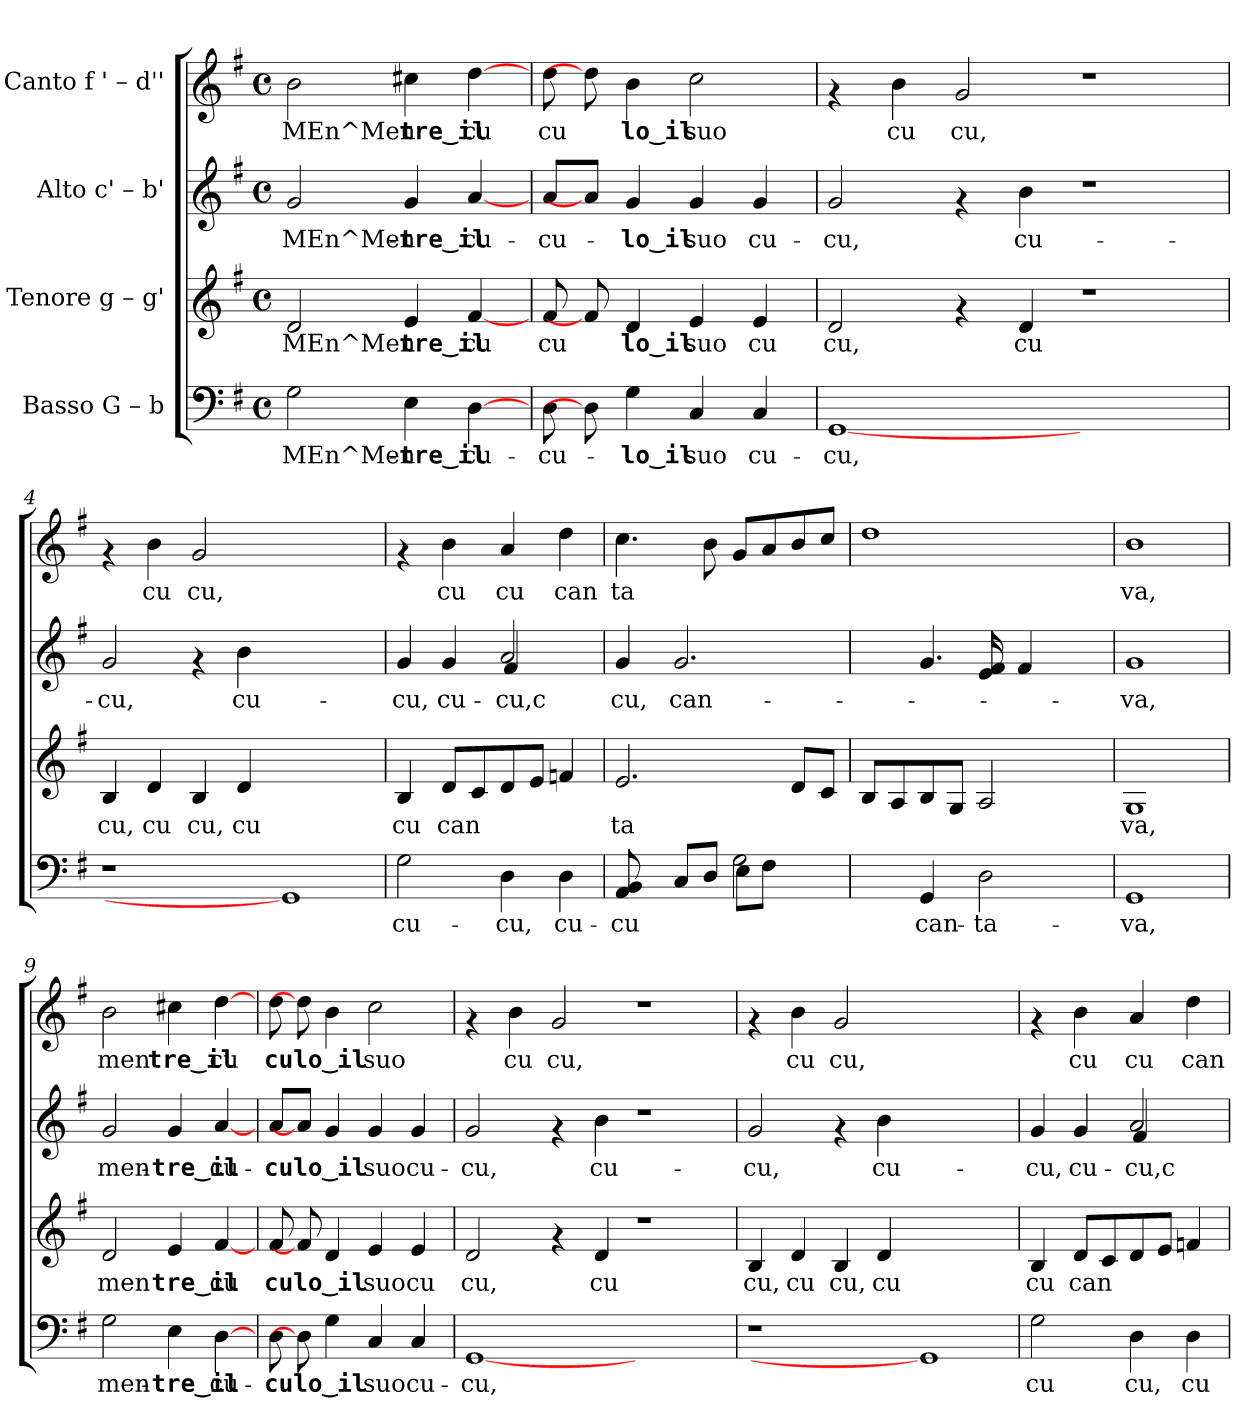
**kern	**text	**kern	**text	**kern	**text	**kern	**text
*part4	*part4	*part3	*part3	*part2	*part2	*part1	*part1
*staff4	*staff4	*staff3	*staff3	*staff2	*staff2	*staff1	*staff1
*I"Basso  G – b	*	*I"Tenore  g – g'	*	*I"Alto  c' – b'	*	*I"Canto  f ' – d''	*
!!LO:PB:g=z
*stria5	*	*stria5	*	*stria5	*	*stria5	*
*clefF4	*	*clefG2	*	*clefG2	*	*clefG2	*
*k[f#]	*	*k[f#]	*	*k[f#]	*	*k[f#]	*
*G:	*	*G:	*	*G:	*	*G:	*
*M4/4	*	*M4/4	*	*M4/4	*	*M4/4	*
*met(c)	*	*met(c)	*	*met(c)	*	*met(c)	*
=1	=1	=1	=1	=1	=1	=1	=1
!	!LO:LY:b:rj	!	!LO:LY:b:rj	!	!LO:LY:b:rj	!	!LO:LY:b:rj
2G\	MEn^Men-	2d/	MEn^Men	2g/	MEn^Men-	2b\	MEn^Men
!	!LO:LY:b:rj	!	!LO:LY:b:rj	!	!LO:LY:b:rj	!	!LO:LY:b:rj
4E\	-tre‿il	4e/	tre‿il	4g/	-tre‿il	4cc#X\	tre‿il
!	!LO:LY:b:rj	!	!LO:LY:b:rj	!	!LO:LY:b:rj	!	!LO:LY:b:rj
[4D\	cu-	[4f#/	cu	[4a/	cu-	[4dd\	cu
=2	=2	=2	=2	=2	=2	=2	=2
!	!LO:LY:b:rj	!	!LO:LY:b:rj	!	!LO:LY:b:rj	!	!LO:LY:b:rj
8D\	-cu-	8f#/	cu	8a/L	-cu-	8dd\	cu
8D\]	.	8f#/]	.	8a/J]	.	8dd\]	.
!	!LO:LY:b:rj	!	!LO:LY:b:rj	!	!LO:LY:b:rj	!	!LO:LY:b:rj
4G\	-lo‿il	4d/	lo‿il	4g/	-lo‿il	4b\	lo‿il
!	!LO:LY:b:rj	!	!LO:LY:b:rj	!	!LO:LY:b:rj	!	!LO:LY:b:rj
4C/	suo	4e/	suo	4g/	suo	2cc\	suo
!	!LO:LY:b:rj	!	!LO:LY:b:rj	!	!LO:LY:b:rj	!	!
4C/	cu-	4e/	cu	4g/	cu-	.	.
=3	=3	=3	=3	=3	=3	=3	=3
!	!LO:LY:b:rj	!	!LO:LY:b:rj	!	!LO:LY:b:rj	!	!
[1GG	-cu,	2d/	cu,	2g/	-cu,	4rf	.
!	!	!	!	!	!	!	!LO:LY:b:rj
.	.	.	.	.	.	4b\	cu
!	!	!	!	!	!	!	!LO:LY:b:rj
.	.	4rf	.	4rf	.	2g/	cu,
!	!	!	!LO:LY:b:rj	!	!LO:LY:b:rj	!	!
.	.	4d/	cu	4b\	cu-	.	.
1ryy	.	1r	.	1r	.	1r	.
=4	=4	=4	=4	=4	=4	=4	=4
!	!	!	!LO:LY:b:rj	!	!LO:LY:b:rj	!	!
1r	.	4B/	cu,	2g/	-cu,	4rf	.
!	!	!	!LO:LY:b:rj	!	!	!	!LO:LY:b:rj
.	.	4d/	cu	.	.	4b\	cu
!	!	!	!LO:LY:b:rj	!	!	!	!LO:LY:b:rj
.	.	4B/	cu,	4rf	.	2g/	cu,
!	!	!	!LO:LY:b:rj	!	!LO:LY:b:rj	!	!
.	.	4d/	cu	4b\	cu-	.	.
1GG]	.	1ryy	.	1ryy	.	1ryy	.
!!LO:LB:g=z
=5	=5	=5	=5	=5	=5	=5	=5
!	!LO:LY:b:rj	!	!LO:LY:b:rj	!	!LO:LY:b:rj	!	!
*	*	*	*	*^	*	*	*
2G\	cu-	4B/	cu	4g/	2ryy	-cu,	4rf	.
!	!	!	!LO:LY:b:rj	!	!	!LO:LY:b:rj	!	!LO:LY:b:rj
.	.	8d/L	can	4g/	.	cu-	4b\	cu
!	!	!	!LO:LY:b:rj	!	!	!	!	!
.	.	8c/	.	.	.	.	.	.
!	!LO:LY:b:rj	!	!LO:LY:b:rj	!	!	!LO:LY:b:rj	!	!LO:LY:b:rj
4D\	-cu,	8d/	.	2a/	4f#/	-cu,c	4a/	cu
!	!	!	!LO:LY:b:rj	!	!	!	!	!
.	.	8e/J	.	.	.	.	.	.
!	!LO:LY:b:rj	!	!LO:LY:b:rj	!	!	!	!	!LO:LY:b:rj
4D\	cu-	4fn/	.	.	4ryy	.	4dd\	can
=6	=6	=6	=6	=6	=6	=6	=6	=6
!	!LO:LY:b:rj	!	!LO:LY:b:rj	!	!	!LO:LY:b:rj	!	!LO:LY:b:rj
*^	*	*	*	*v	*v	*	*	*
8AA/ 8BB/	2ryy	-cu	2.e/	ta	4g/	cu,	4.cc\	ta
8ryy	.	.	.	.	.	.	.	.
!	!	!LO:LY:b:rj	!	!	!	!LO:LY:b:rj	!	!
8C/L	.	.	.	.	2.g/	can-	.	.
!	!	!LO:LY:b:rj	!	!	!	!	!	!LO:LY:b:rj
8D/J	.	.	.	.	.	.	8b\	.
!	!	!LO:LY:b:rj	!	!	!	!	!	!LO:LY:b:rj
2G\	8E\L	.	.	.	.	.	8g/L	.
!	!	!LO:LY:b:rj	!	!	!	!	!	!LO:LY:b:rj
.	8F#\J	.	.	.	.	.	8a/	.
!	!	!	!	!LO:LY:b:rj	!	!	!	!LO:LY:b:rj
.	4ryy	.	8d/L	.	.	.	8b/	.
!	!	!	!	!LO:LY:b:rj	!	!	!	!LO:LY:b:rj
.	.	.	8c/J	.	.	.	8cc/J	.
*v	*v	*	*	*	*	*	*	*
=7	=7	=7	=7	=7	=7	=7	=7
!	!	!	!LO:LY:b:rj	!	!	!	!LO:LY:b:rj
*	*	*	*	*^	*	*	*
4ryy	.	8B/L	.	4ryy	2ryy	.	1dd	.
!	!	!	!LO:LY:b:rj	!	!	!	!	!
.	.	8A/	.	.	.	.	.	.
!	!LO:LY:b:rj	!	!LO:LY:b:rj	!	!	!	!	!
4GG/	can-	8B/	.	4.g/	.	.	.	.
!	!	!	!LO:LY:b:rj	!	!	!	!	!
.	.	8G/J	.	.	.	.	.	.
!	!LO:LY:b:rj	!	!LO:LY:b:rj	!	!	!LO:LY:b:rj	!	!
2D\	-ta-	2A/	.	.	16f#/ 16e/	--	.	.
.	.	.	.	.	8ryy	.	.	.
.	.	.	.	4f#/	.	.	.	.
.	.	.	.	.	4ryy	.	.	.
.	.	.	.	8ryy	.	.	.	.
.	.	.	.	.	16ryy	.	.	.
=8	=8	=8	=8	=8	=8	=8	=8	=8
!	!LO:LY:b:rj	!	!LO:LY:b:rj	!	!	!LO:LY:b:rj	!	!LO:LY:b:rj
*	*	*	*	*v	*v	*	*	*
1GG	-va,	1G	va,	1g	-va,	1b	va,
=9	=9	=9	=9	=9	=9	=9	=9
!	!LO:LY:b:rj	!	!LO:LY:b:rj	!	!LO:LY:b:rj	!	!LO:LY:b:rj
2G\	men-	2d/	men	2g/	men-	2b\	men
!	!LO:LY:b:rj	!	!LO:LY:b:rj	!	!LO:LY:b:rj	!	!LO:LY:b:rj
4E\	-tre‿il	4e/	tre‿il	4g/	-tre‿il	4cc#X\	tre‿il
!	!LO:LY:b:rj	!	!LO:LY:b:rj	!	!LO:LY:b:rj	!	!LO:LY:b:rj
[4D\	cu-	[4f#/	cu	[4a/	cu-	[4dd\	cu
=10	=10	=10	=10	=10	=10	=10	=10
!	!LO:LY:b:rj	!	!LO:LY:b:rj	!	!LO:LY:b:rj	!	!LO:LY:b:rj
8D\	-culo‿il	8f#/	culo‿il	8a/L	-culo‿il	8dd\	culo‿il
8D\]	.	8f#/]	.	8a/J]	.	8dd\]	.
!	!LO:LY:b:rj	!	!LO:LY:b:rj	!	!LO:LY:b:rj	!	!LO:LY:b:rj
4G\	.	4d/	.	4g/	.	4b\	.
!	!LO:LY:b:rj	!	!LO:LY:b:rj	!	!LO:LY:b:rj	!	!LO:LY:b:rj
4C/	suo	4e/	suo	4g/	suo	2cc\	suo
!	!LO:LY:b:rj	!	!LO:LY:b:rj	!	!LO:LY:b:rj	!	!
4C/	cu-	4e/	cu	4g/	cu-	.	.
!!LO:PB:g=z
=11	=11	=11	=11	=11	=11	=11	=11
!	!LO:LY:b:rj	!	!LO:LY:b:rj	!	!LO:LY:b:rj	!	!
[1GG	-cu,	2d/	cu,	2g/	-cu,	4rf	.
!	!	!	!	!	!	!	!LO:LY:b:rj
.	.	.	.	.	.	4b\	cu
!	!	!	!	!	!	!	!LO:LY:b:rj
.	.	4rf	.	4rf	.	2g/	cu,
!	!	!	!LO:LY:b:rj	!	!LO:LY:b:rj	!	!
.	.	4d/	cu	4b\	cu-	.	.
1ryy	.	1r	.	1r	.	1r	.
=12	=12	=12	=12	=12	=12	=12	=12
!	!	!	!LO:LY:b:rj	!	!LO:LY:b:rj	!	!
1r	.	4B/	cu,	2g/	-cu,	4rf	.
!	!	!	!LO:LY:b:rj	!	!	!	!LO:LY:b:rj
.	.	4d/	cu	.	.	4b\	cu
!	!	!	!LO:LY:b:rj	!	!	!	!LO:LY:b:rj
.	.	4B/	cu,	4rf	.	2g/	cu,
!	!	!	!LO:LY:b:rj	!	!LO:LY:b:rj	!	!
.	.	4d/	cu	4b\	cu-	.	.
1GG]	.	1ryy	.	1ryy	.	1ryy	.
=13	=13	=13	=13	=13	=13	=13	=13
!	!LO:LY:b:rj	!	!LO:LY:b:rj	!	!LO:LY:b:rj	!	!
*	*	*	*	*^	*	*	*
2G\	cu	4B/	cu	4g/	2ryy	-cu,	4rf	.
!	!	!	!LO:LY:b:rj	!	!	!LO:LY:b:rj	!	!LO:LY:b:rj
.	.	8d/L	can	4g/	.	cu-	4b\	cu
!	!	!	!LO:LY:b:rj	!	!	!	!	!
.	.	8c/	.	.	.	.	.	.
!	!LO:LY:b:rj	!	!LO:LY:b:rj	!	!	!LO:LY:b:rj	!	!LO:LY:b:rj
4D\	cu,	8d/	.	2a/	4f#/	-cu,c	4a/	cu
!	!	!	!LO:LY:b:rj	!	!	!	!	!
.	.	8e/J	.	.	.	.	.	.
!	!LO:LY:b:rj	!	!LO:LY:b:rj	!	!	!	!	!LO:LY:b:rj
4D\	cu	4fn/	.	.	4ryy	.	4dd\	can
*	*	*	*	*v	*v	*	*	*
=	=	=	=	=	=	=	=
*-	*-	*-	*-	*-	*-	*-	*-
